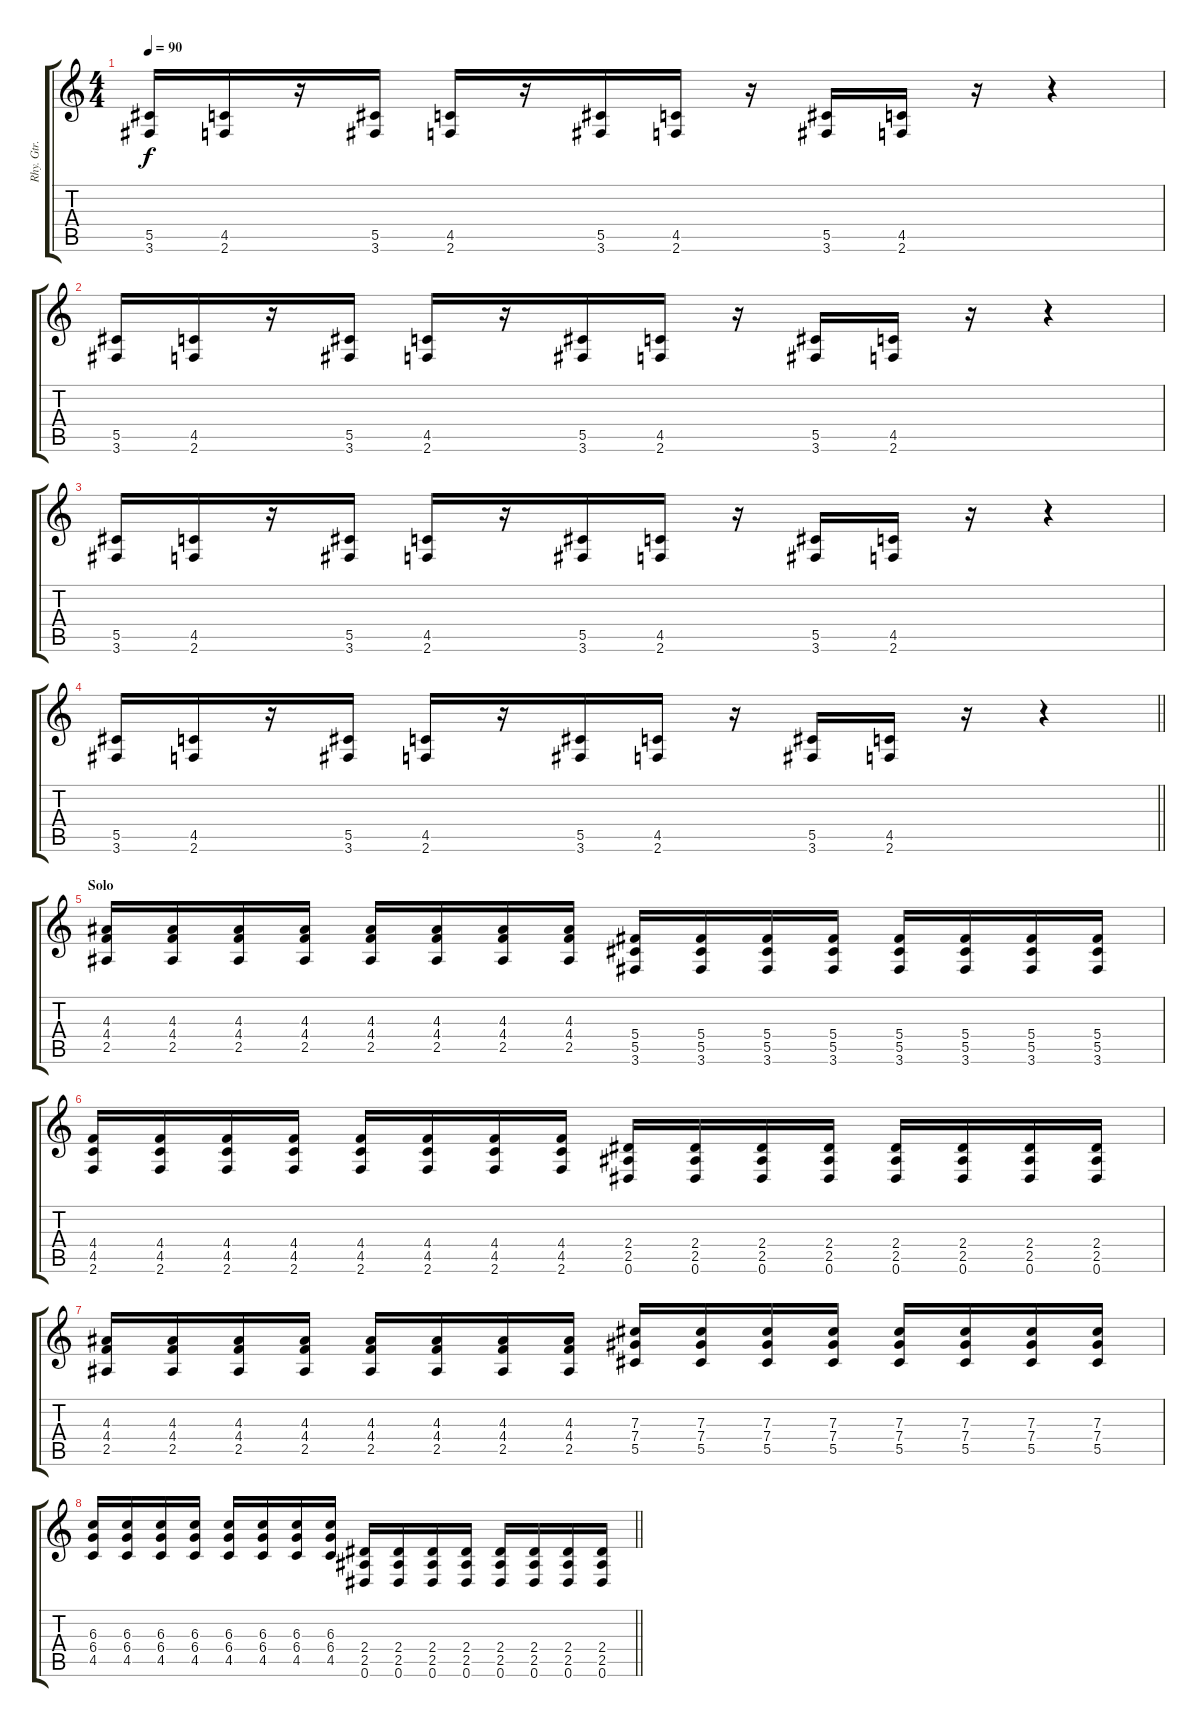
\track ("Rhy. Gtr. 1" "Rhy. Gtr. ") {instrument distortionguitar}
\staff {score tabs}
\tuning (Eb4 Bb3 Gb3 Db3 Ab2 Eb2) {hide}
\ts (4 4)
\tempo 90
\clef g2
\ks c
(5.5 3.6).16{dy f} (4.5 2.6).16 r.16 (5.5 3.6).16 (4.5 2.6).16 r.16 (5.5 3.6).16 (4.5 2.6).16 r.16 (5.5 3.6).16 (4.5 2.6).16 r.16 r.4 |
(5.5 3.6).16 (4.5 2.6).16 r.16 (5.5 3.6).16 (4.5 2.6).16 r.16 (5.5 3.6).16 (4.5 2.6).16 r.16 (5.5 3.6).16 (4.5 2.6).16 r.16 r.4 |
(5.5 3.6).16 (4.5 2.6).16 r.16 (5.5 3.6).16 (4.5 2.6).16 r.16 (5.5 3.6).16 (4.5 2.6).16 r.16 (5.5 3.6).16 (4.5 2.6).16 r.16 r.4 |
\barLineRight lightlight
(5.5 3.6).16 (4.5 2.6).16 r.16 (5.5 3.6).16 (4.5 2.6).16 r.16 (5.5 3.6).16 (4.5 2.6).16 r.16 (5.5 3.6).16 (4.5 2.6).16 r.16 r.4 |
\section ("" "Solo")
(4.3 4.4 2.5).16 (4.3 4.4 2.5).16 (4.3 4.4 2.5).16 (4.3 4.4 2.5).16 (4.3 4.4 2.5).16 (4.3 4.4 2.5).16 (4.3 4.4 2.5).16 (4.3 4.4 2.5).16 (5.4 5.5 3.6).16 (5.4 5.5 3.6).16 (5.4 5.5 3.6).16 (5.4 5.5 3.6).16 (5.4 5.5 3.6).16 (5.4 5.5 3.6).16 (5.4 5.5 3.6).16 (5.4 5.5 3.6).16 |
(4.4 4.5 2.6).16 (4.4 4.5 2.6).16 (4.4 4.5 2.6).16 (4.4 4.5 2.6).16 (4.4 4.5 2.6).16 (4.4 4.5 2.6).16 (4.4 4.5 2.6).16 (4.4 4.5 2.6).16 (2.4 2.5 0.6).16 (2.4 2.5 0.6).16 (2.4 2.5 0.6).16 (2.4 2.5 0.6).16 (2.4 2.5 0.6).16 (2.4 2.5 0.6).16 (2.4 2.5 0.6).16 (2.4 2.5 0.6).16 |
(4.3 4.4 2.5).16 (4.3 4.4 2.5).16 (4.3 4.4 2.5).16 (4.3 4.4 2.5).16 (4.3 4.4 2.5).16 (4.3 4.4 2.5).16 (4.3 4.4 2.5).16 (4.3 4.4 2.5).16 (7.3 7.4 5.5).16 (7.3 7.4 5.5).16 (7.3 7.4 5.5).16 (7.3 7.4 5.5).16 (7.3 7.4 5.5).16 (7.3 7.4 5.5).16 (7.3 7.4 5.5).16 (7.3 7.4 5.5).16 |
\barLineRight lightlight
(6.3 6.4 4.5).16 (6.3 6.4 4.5).16 (6.3 6.4 4.5).16 (6.3 6.4 4.5).16 (6.3 6.4 4.5).16 (6.3 6.4 4.5).16 (6.3 6.4 4.5).16 (6.3 6.4 4.5).16 (2.4 2.5 0.6).16 (2.4 2.5 0.6).16 (2.4 2.5 0.6).16 (2.4 2.5 0.6).16 (2.4 2.5 0.6).16 (2.4 2.5 0.6).16 (2.4 2.5 0.6).16 (2.4 2.5 0.6).16
